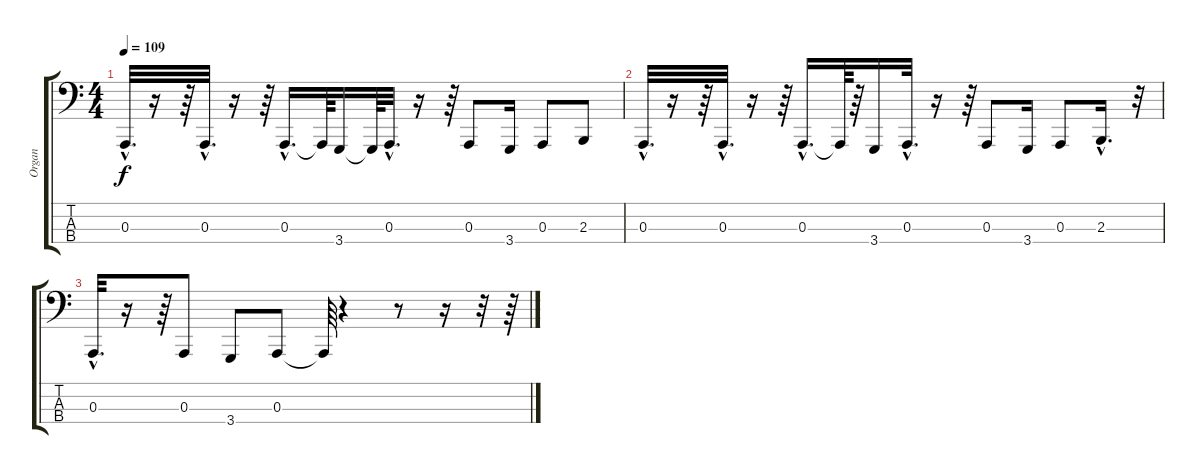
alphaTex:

\track ("Organ" "Organ") {instrument drawbarorgan}
\staff {score tabs}
\tuning (G2 D2 A1 E1) {hide}
\ts (4 4)
\tempo 109
\clef f4
\ks c
0.3{hac}.32{d dy f} r.16 r.64 0.3{hac}.32{d} r.16 r.64 0.3{hac}.16{d} 0.3{t}.64 3.4.16 3.4{t}.64 0.3{hac}.32{d} r.16 r.64 0.3.8 3.4.16 0.3.8 2.3.8 |
0.3{hac}.32{d} r.16 r.64 0.3{hac}.32{d} r.16 r.64 0.3{hac}.16{d} 0.3{t}.64 r.64 3.4.16 0.3{hac}.32{d} r.16 r.64 0.3.8 3.4.16 0.3.8 2.3{hac}.16{d} r.32 |
0.3{hac}.32{d} r.16 r.64 0.3.8 3.4.8 0.3.8 0.3{t}.64 r.4 r.8 r.16 r.32 r.64
